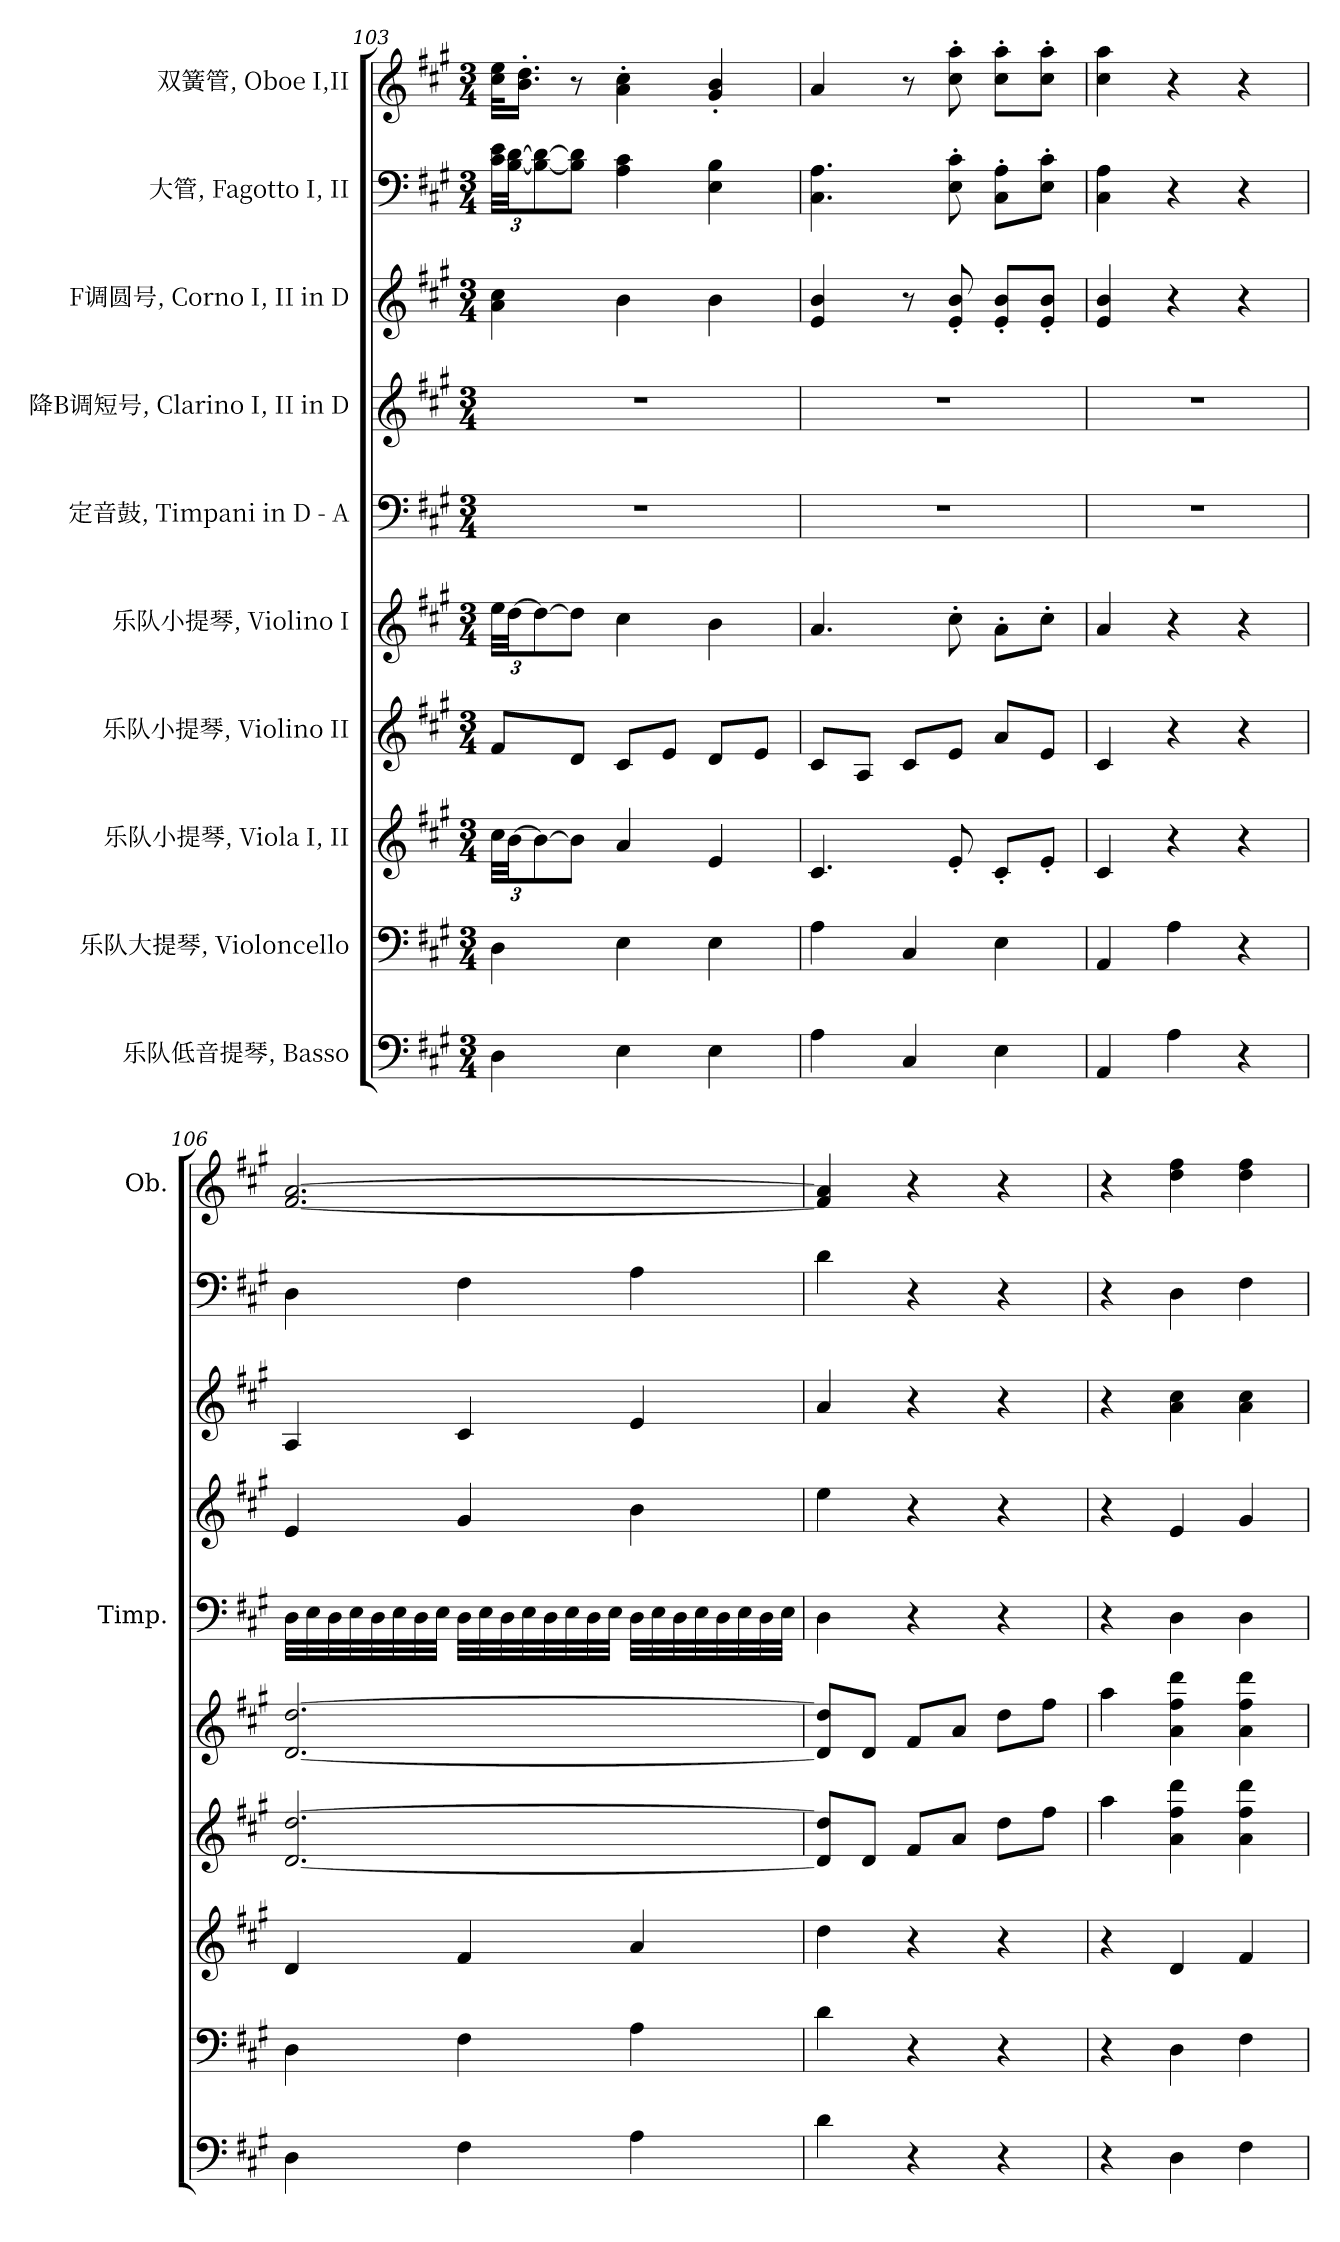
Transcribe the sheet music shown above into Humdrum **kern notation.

**kern	**kern	**kern	**kern	**kern	**kern	**kern	**kern	**kern	**kern
*part10	*part9	*part8	*part7	*part6	*part5	*part4	*part3	*part2	*part1
*staff10	*staff9	*staff8	*staff7	*staff6	*staff5	*staff4	*staff3	*staff2	*staff1
*I"乐队低音提琴, Basso	*I"乐队大提琴, Violoncello	*I"乐队小提琴, Viola I, II	*I"乐队小提琴, Violino II	*I"乐队小提琴, Violino I	*I"定音鼓, Timpani in D - A	*I"降B调短号, Clarino I, II in D	*I"F调圆号, Corno I, II in D	*I"大管, Fagotto I, II	*I"双簧管, Oboe I,II
*	*	*	*	*	*I'Timp.	*	*	*	*I'Ob.
*clefF4	*clefF4	*clefG2	*clefG2	*clefG2	*clefF4	*clefG2	*clefG2	*clefF4	*clefG2
*ITrd7c12	*	*	*	*	*	*ITrd1c2	*ITrd4c7	*	*
*k[f#c#g#]	*k[f#c#g#]	*k[f#c#g#]	*k[f#c#g#]	*k[f#c#g#]	*k[f#c#g#]	*k[f#]	*k[f#c#]	*k[f#c#g#]	*k[f#c#g#]
*M3/4	*M3/4	*M3/4	*M3/4	*M3/4	*M3/4	*M3/4	*M3/4	*M3/4	*M3/4
*	*	*Xbrackettup	*	*Xbrackettup	*	*	*	*Xbrackettup	*
=103	=103	=103	=103	=103	=103	=103	=103	=103	=103
4DD\	4D\	48cc#\LLL	8f#/L	48ee\LLL	2.r	2.r	4d\ 4f#\	48c#\ 48e\LLL	32cc#\ 32ee\KLL
.	.	[48b\JJ	.	[48dd\JJ	.	.	.	[48B\ [48d\JJ	.
.	.	.	.	.	.	.	.	.	16.b\' 16.dd\'JJ
.	.	12b\_	.	12dd\_	.	.	.	12B\_ 12d\_	.
.	.	8b\J]	8d/J	8dd\J]	.	.	.	8B\] 8d\]J	8r
4EE\	4E\	4a/	8c#/L	4cc#\	.	.	4e\	4A\ 4c#\	4a\' 4cc#\'
.	.	.	8e/J	.	.	.	.	.	.
4EE\	4E\	4e/	8d/L	4b\	.	.	4e\	4E\ 4B\	4g#/' 4b/'
.	.	.	8e/J	.	.	.	.	.	.
=104	=104	=104	=104	=104	=104	=104	=104	=104	=104
4AA\	4A\	4.c#/	8c#/L	4.a/	2.r	2.r	4A/ 4e/	4.C#\ 4.A\	4a/
.	.	.	8A/J	.	.	.	.	.	.
4CC#/	4C#/	.	8c#/L	.	.	.	8r	.	8r
.	.	8e'/	8e/J	8cc#'\	.	.	8A/' 8e/'	8E\' 8c#\'	8cc#\' 8aa\'
4EE\	4E\	8c#'/L	8a/L	8a'\L	.	.	8A/' 8e/'L	8C#\' 8A\'L	8cc#\' 8aa\'L
.	.	8e'/J	8e/J	8cc#'\J	.	.	8A/' 8e/'J	8E\' 8c#\'J	8cc#\' 8aa\'J
=105	=105	=105	=105	=105	=105	=105	=105	=105	=105
4AAA/	4AA/	4c#/	4c#/	4a/	2.r	2.r	4A/ 4e/	4C#\ 4A\	4cc#\ 4aa\
4AA\	4A\	4r	4r	4r	.	.	4r	4r	4r
4r	4r	4r	4r	4r	.	.	4r	4r	4r
!!LO:PB:g=z
=106	=106	=106	=106	=106	=106	=106	=106	=106	=106
4DD\	4D\	4d/	[2.d/ [2.dd/	[2.d/ [2.dd/	32D\LLL	4d/	4D/	4D\	[2.f#/ [2.a/
.	.	.	.	.	32E\	.	.	.	.
.	.	.	.	.	32D\	.	.	.	.
.	.	.	.	.	32E\	.	.	.	.
.	.	.	.	.	32D\	.	.	.	.
.	.	.	.	.	32E\	.	.	.	.
.	.	.	.	.	32D\	.	.	.	.
.	.	.	.	.	32E\JJJ	.	.	.	.
4FF#\	4F#\	4f#/	.	.	32D\LLL	4f#/	4F#/	4F#\	.
.	.	.	.	.	32E\	.	.	.	.
.	.	.	.	.	32D\	.	.	.	.
.	.	.	.	.	32E\	.	.	.	.
.	.	.	.	.	32D\	.	.	.	.
.	.	.	.	.	32E\	.	.	.	.
.	.	.	.	.	32D\	.	.	.	.
.	.	.	.	.	32E\JJJ	.	.	.	.
4AA\	4A\	4a/	.	.	32D\LLL	4a\	4A/	4A\	.
.	.	.	.	.	32E\	.	.	.	.
.	.	.	.	.	32D\	.	.	.	.
.	.	.	.	.	32E\	.	.	.	.
.	.	.	.	.	32D\	.	.	.	.
.	.	.	.	.	32E\	.	.	.	.
.	.	.	.	.	32D\	.	.	.	.
.	.	.	.	.	32E\JJJ	.	.	.	.
=107	=107	=107	=107	=107	=107	=107	=107	=107	=107
4D\	4d\	4dd\	8d/] 8dd/]L	8d/] 8dd/]L	4D\	4dd\	4d/	4d\	4f#/] 4a/]
.	.	.	8d/J	8d/J	.	.	.	.	.
4r	4r	4r	8f#/L	8f#/L	4r	4r	4r	4r	4r
.	.	.	8a/J	8a/J	.	.	.	.	.
4r	4r	4r	8dd\L	8dd\L	4r	4r	4r	4r	4r
.	.	.	8ff#\J	8ff#\J	.	.	.	.	.
=108	=108	=108	=108	=108	=108	=108	=108	=108	=108
4r	4r	4r	4aa\	4aa\	4r	4r	4r	4r	4r
4DD\	4D\	4d/	4a\ 4ff#\ 4ddd\	4a\ 4ff#\ 4ddd\	4D\	4d/	4d\ 4f#\	4D\	4dd\ 4ff#\
4FF#\	4F#\	4f#/	4a\ 4ff#\ 4ddd\	4a\ 4ff#\ 4ddd\	4D\	4f#/	4d\ 4f#\	4F#\	4dd\ 4ff#\
=	=	=	=	=	=	=	=	=	=
*-	*-	*-	*-	*-	*-	*-	*-	*-	*-
